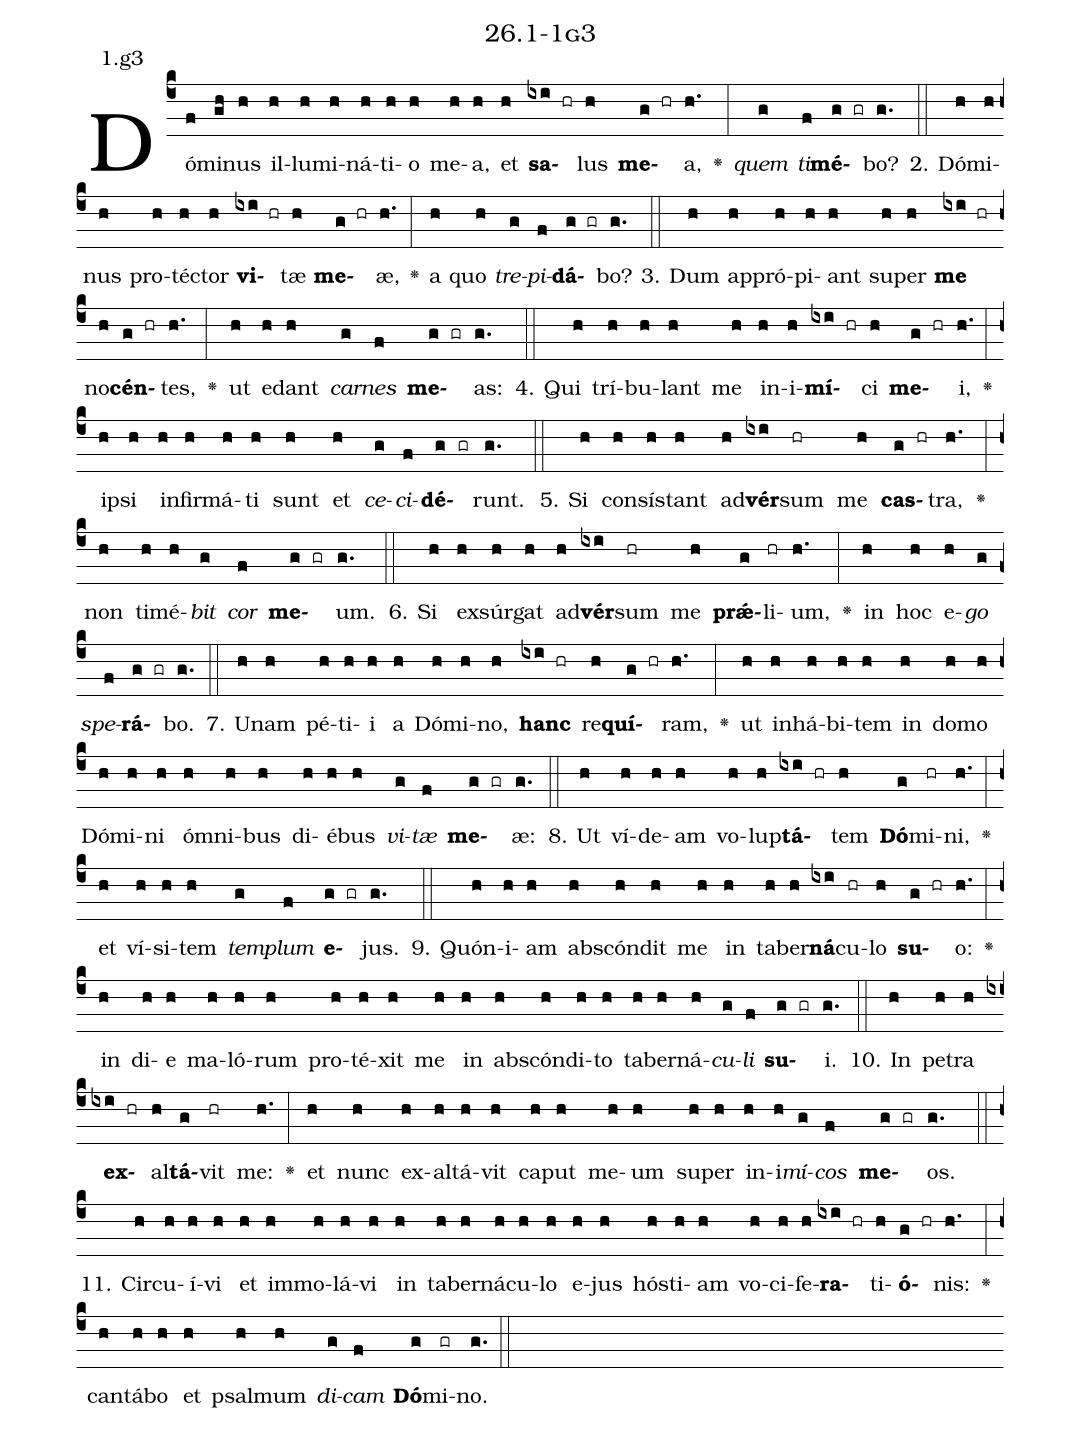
name: 26.1-1g3;
annotation: 1.g3;
%%
(c4)Dó(f)mi(gh)nus(h) il(h)lu(h)mi(h)ná(h)ti(h)o(h) me(h)a,(h) et(h) <b>sa</b>(ixi hr)lus(h) <b>me</b>(g hr)a,(h.) <v>\greheightstar</v>(:) <i>quem</i>(g) <i>ti</i>(f)<b>mé</b>(g gr)bo?(g.) (::)
2. Dó(h)mi(h)nus(h) pro(h)téc(h)tor(h) <b>vi</b>(ixi hr)tæ(h) <b>me</b>(g hr)æ,(h.) <v>\greheightstar</v>(:) a(h) quo(h) <i>tre</i>(g)<i>pi</i>(f)<b>dá</b>(g gr)bo?(g.) (::)
3. Dum(h) ap(h)pró(h)pi(h)ant(h) su(h)per(h) <b>me</b>(ixi hr) no(h)<b>cén</b>(g hr)tes,(h.) <v>\greheightstar</v>(:) ut(h) e(h)dant(h) <i>car</i>(g)<i>nes</i>(f) <b>me</b>(g gr)as:(g.) (::)
4. Qui(h) trí(h)bu(h)lant(h) me(h) in(h)i(h)<b>mí</b>(ixi hr)ci(h) <b>me</b>(g hr)i,(h.) <v>\greheightstar</v>(:) ip(h)si(h) in(h)fir(h)má(h)ti(h) sunt(h) et(h) <i>ce</i>(g)<i>ci</i>(f)<b>dé</b>(g gr)runt.(g.) (::)
5. Si(h) con(h)sís(h)tant(h) ad(h)<b>vér</b>(ixi)sum(hr) me(h) <b>cas</b>(g hr)tra,(h.) <v>\greheightstar</v>(:) non(h) ti(h)mé(h)<i>bit</i>(g) <i>cor</i>(f) <b>me</b>(g gr)um.(g.) (::)
6. Si(h) ex(h)súr(h)gat(h) ad(h)<b>vér</b>(ixi)sum(hr) me(h) <b>prǽ</b>(g)li(hr)um,(h.) <v>\greheightstar</v>(:) in(h) hoc(h) e(h)<i>go</i>(g) <i>spe</i>(f)<b>rá</b>(g gr)bo.(g.) (::)
7. U(h)nam(h) pé(h)ti(h)i(h) a(h) Dó(h)mi(h)no,(h) <b>hanc</b>(ixi hr) re(h)<b>quí</b>(g hr)ram,(h.) <v>\greheightstar</v>(:) ut(h) in(h)há(h)bi(h)tem(h) in(h) do(h)mo(h) Dó(h)mi(h)ni(h) óm(h)ni(h)bus(h) di(h)é(h)bus(h) <i>vi</i>(g)<i>tæ</i>(f) <b>me</b>(g gr)æ:(g.) (::)
8. Ut(h) ví(h)de(h)am(h) vo(h)lup(h)<b>tá</b>(ixi hr)tem(h) <b>Dó</b>(g)mi(hr)ni,(h.) <v>\greheightstar</v>(:) et(h) ví(h)si(h)tem(h) <i>tem</i>(g)<i>plum</i>(f) <b>e</b>(g gr)jus.(g.) (::)
9. Quón(h)i(h)am(h) abs(h)cón(h)dit(h) me(h) in(h) ta(h)ber(h)<b>ná</b>(ixi)cu(hr)lo(h) <b>su</b>(g hr)o:(h.) <v>\greheightstar</v>(:) in(h) di(h)e(h) ma(h)ló(h)rum(h) pro(h)té(h)xit(h) me(h) in(h) abs(h)cón(h)di(h)to(h) ta(h)ber(h)ná(h)<i>cu</i>(g)<i>li</i>(f) <b>su</b>(g gr)i.(g.) (::)
10. In(h) pe(h)tra(h) <b>ex</b>(ixi hr)al(h)<b>tá</b>(g)vit(hr) me:(h.) <v>\greheightstar</v>(:) et(h) nunc(h) ex(h)al(h)tá(h)vit(h) ca(h)put(h) me(h)um(h) su(h)per(h) in(h)i(h)<i>mí</i>(g)<i>cos</i>(f) <b>me</b>(g gr)os.(g.) (::)
11. Cir(h)cu(h)í(h)vi(h) et(h) im(h)mo(h)lá(h)vi(h) in(h) ta(h)ber(h)ná(h)cu(h)lo(h) e(h)jus(h) hós(h)ti(h)am(h) vo(h)ci(h)fe(h)<b>ra</b>(ixi hr)ti(h)<b>ó</b>(g hr)nis:(h.) <v>\greheightstar</v>(:) can(h)tá(h)bo(h) et(h) psal(h)mum(h) <i>di</i>(g)<i>cam</i>(f) <b>Dó</b>(g)mi(gr)no.(g.) (::)
